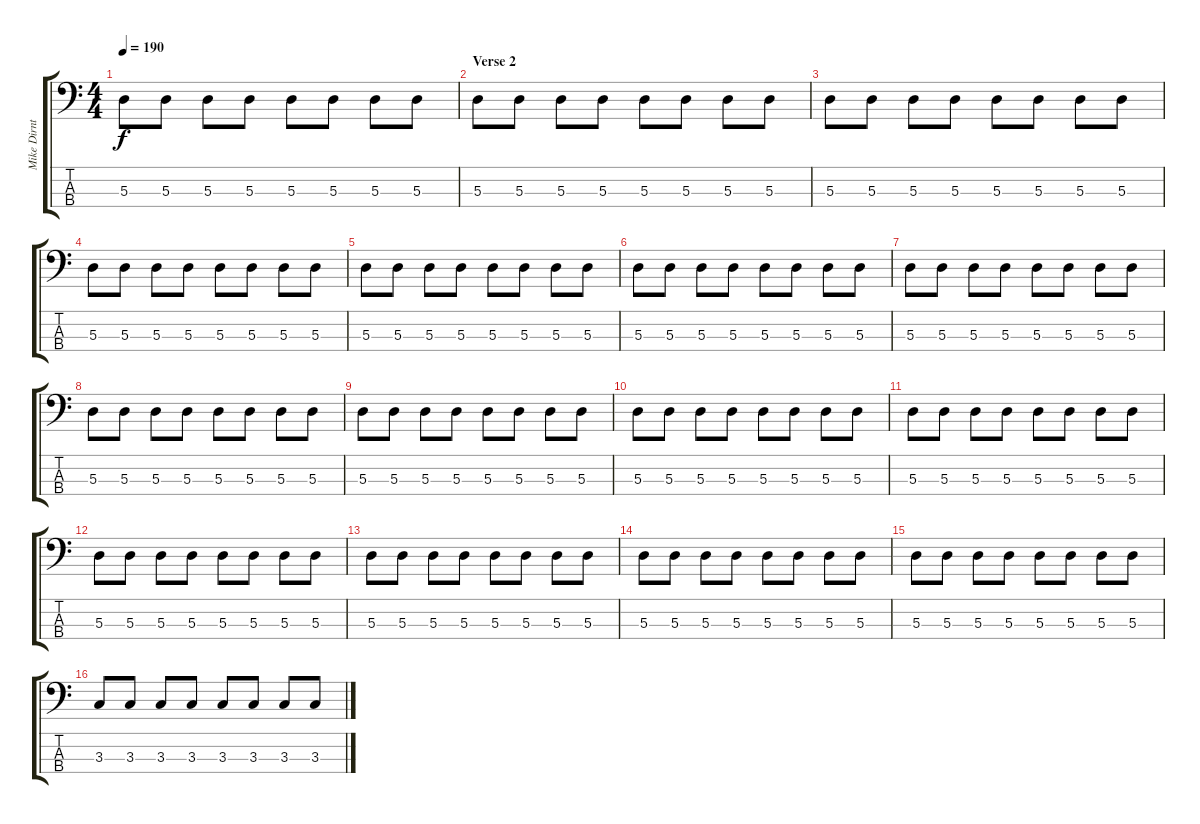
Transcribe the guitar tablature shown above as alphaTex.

\track ("Mike Dirnt" "Mike Dirnt") {instrument electricbassfinger}
\staff {score tabs}
\tuning (G2 D2 A1 E1) {hide}
\ts (4 4)
\tempo 190
\clef f4
\ks c
5.3.8{dy f} 5.3.8 5.3.8 5.3.8 5.3.8 5.3.8 5.3.8 5.3.8 |
\section ("" "Verse 2")
5.3.8 5.3.8 5.3.8 5.3.8 5.3.8 5.3.8 5.3.8 5.3.8 |
5.3.8 5.3.8 5.3.8 5.3.8 5.3.8 5.3.8 5.3.8 5.3.8 |
5.3.8 5.3.8 5.3.8 5.3.8 5.3.8 5.3.8 5.3.8 5.3.8 |
5.3.8 5.3.8 5.3.8 5.3.8 5.3.8 5.3.8 5.3.8 5.3.8 |
5.3.8 5.3.8 5.3.8 5.3.8 5.3.8 5.3.8 5.3.8 5.3.8 |
5.3.8 5.3.8 5.3.8 5.3.8 5.3.8 5.3.8 5.3.8 5.3.8 |
5.3.8 5.3.8 5.3.8 5.3.8 5.3.8 5.3.8 5.3.8 5.3.8 |
5.3.8 5.3.8 5.3.8 5.3.8 5.3.8 5.3.8 5.3.8 5.3.8 |
5.3.8 5.3.8 5.3.8 5.3.8 5.3.8 5.3.8 5.3.8 5.3.8 |
5.3.8 5.3.8 5.3.8 5.3.8 5.3.8 5.3.8 5.3.8 5.3.8 |
5.3.8 5.3.8 5.3.8 5.3.8 5.3.8 5.3.8 5.3.8 5.3.8 |
5.3.8 5.3.8 5.3.8 5.3.8 5.3.8 5.3.8 5.3.8 5.3.8 |
5.3.8 5.3.8 5.3.8 5.3.8 5.3.8 5.3.8 5.3.8 5.3.8 |
5.3.8 5.3.8 5.3.8 5.3.8 5.3.8 5.3.8 5.3.8 5.3.8 |
3.3.8 3.3.8 3.3.8 3.3.8 3.3.8 3.3.8 3.3.8 3.3.8
